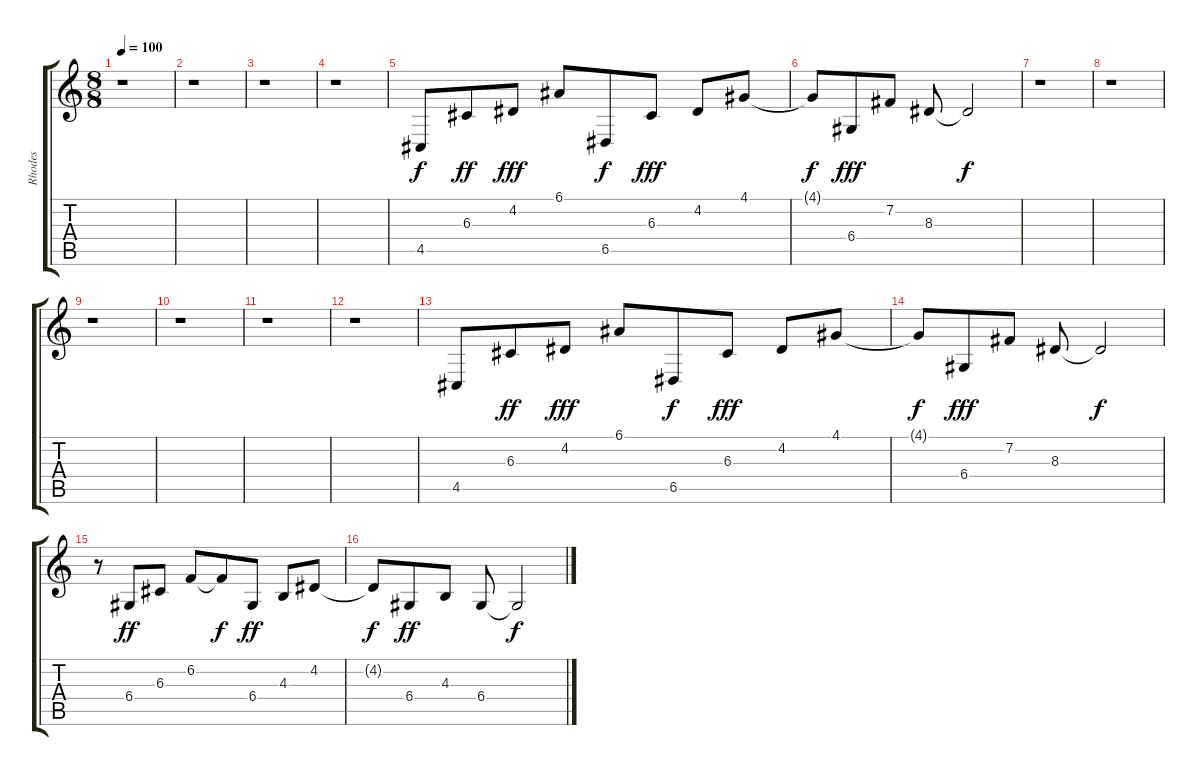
\track ("Rhodes" "Rhodes") {instrument electricpiano1}
\staff {score tabs}
\tuning (E4 B3 G3 D3 A2 E2) {hide}
\ts (8 8)
\tempo 100
\clef g2
\ks c
r.1{dy f} |
r.1 |
r.1 |
r.1 |
4.5.8{volume 15} 6.3.8{dy ff} 4.2.8{dy fff} 6.1.8 6.5.8{dy f} 6.3.8{dy fff} 4.2.8 4.1.8 |
4.1{t}.8{dy f} 6.4.8{dy fff} 7.2.8 8.3.8 8.3{t}.2{dy f} |
r.1 |
r.1 |
r.1 |
r.1 |
r.1 |
r.1 |
4.5.8 6.3.8{dy ff} 4.2.8{dy fff} 6.1.8 6.5.8{dy f} 6.3.8{dy fff} 4.2.8 4.1.8 |
4.1{t}.8{dy f} 6.4.8{dy fff} 7.2.8 8.3.8 8.3{t}.2{dy f} |
r.8 6.4.8{dy ff} 6.3.8 6.2.8 6.2{t}.8{dy f} 6.4.8{dy ff} 4.3.8 4.2.8 |
4.2{t}.8{dy f} 6.4.8{dy ff} 4.3.8 6.4.8 6.4{t}.2{dy f}
